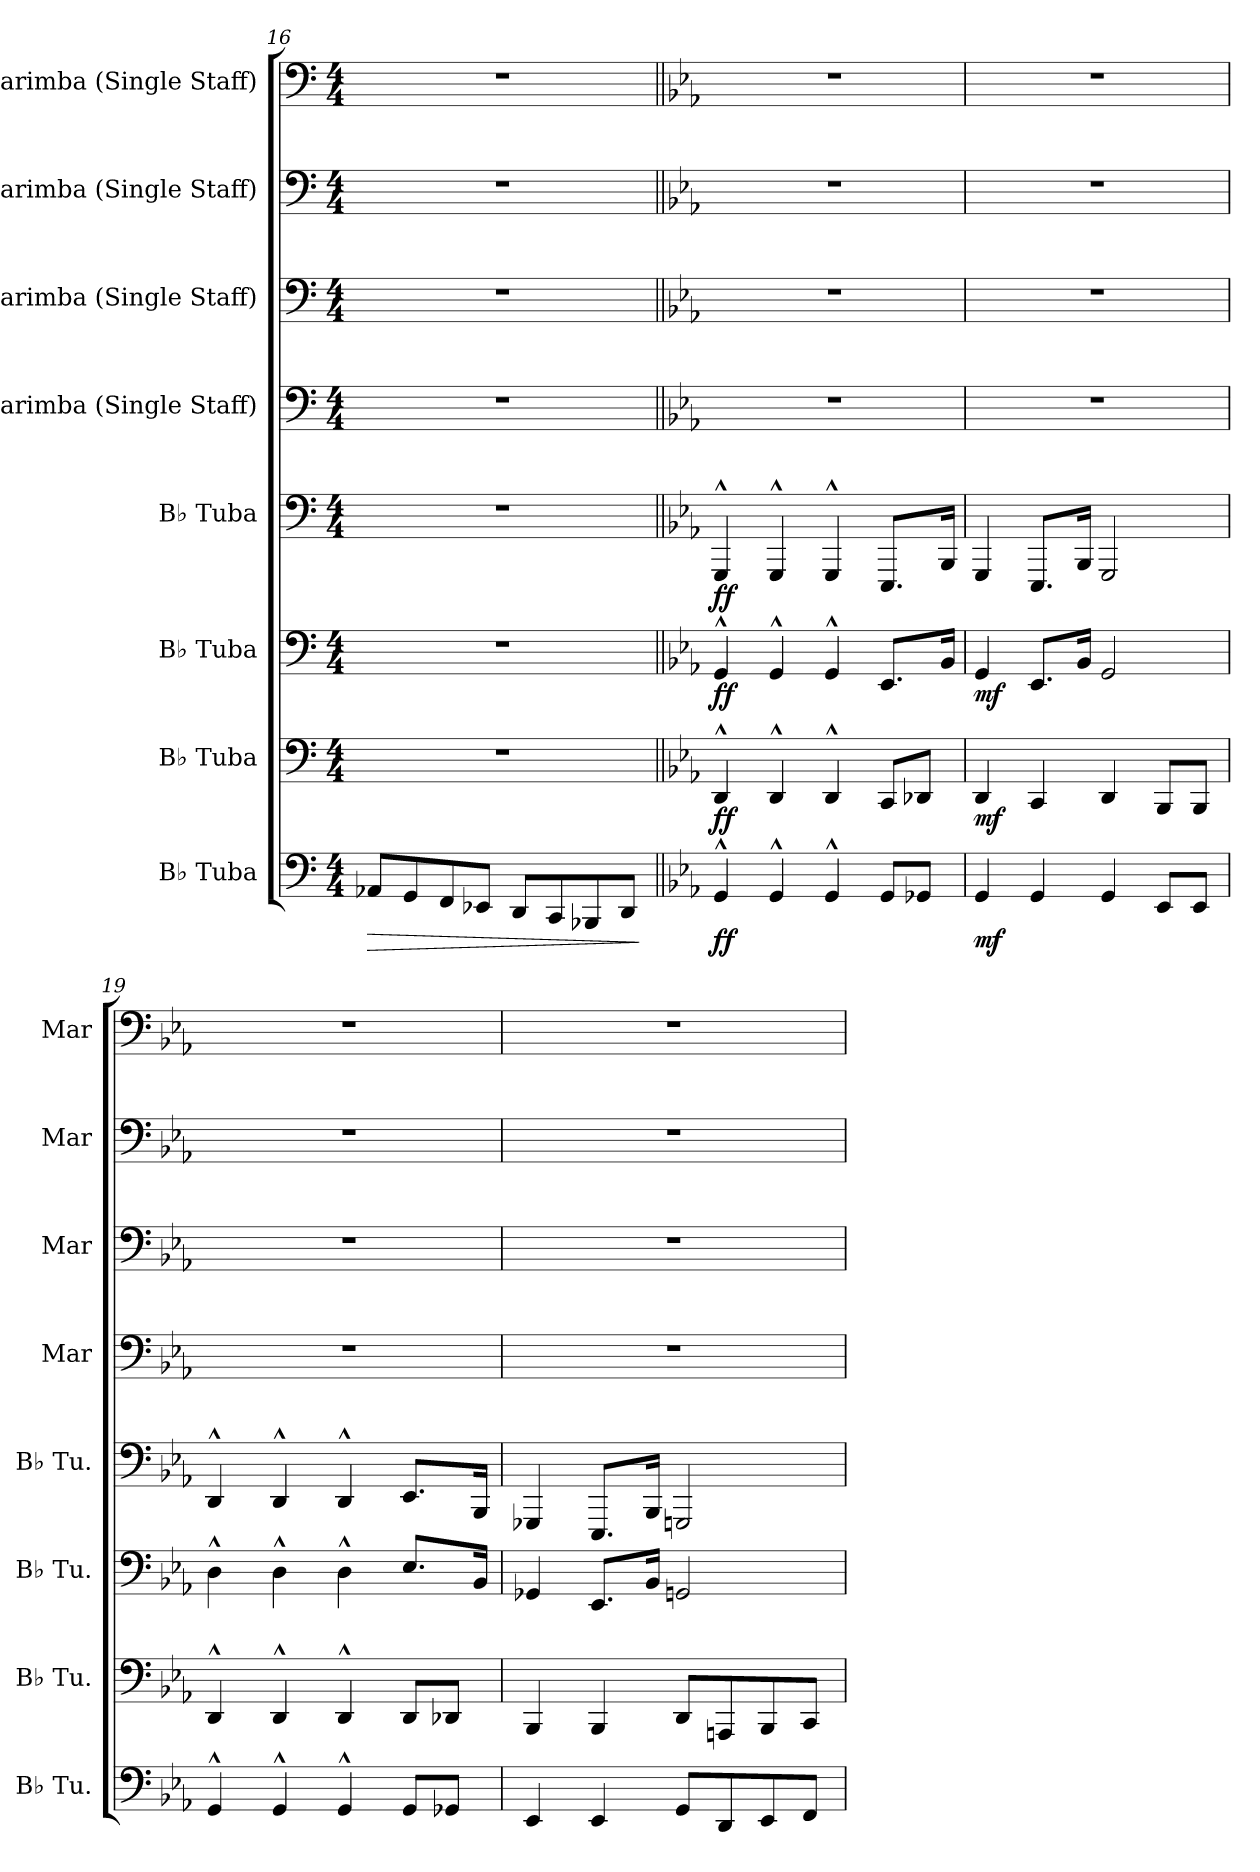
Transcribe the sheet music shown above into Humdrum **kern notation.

**kern	**dynam	**kern	**dynam	**kern	**dynam	**kern	**dynam	**kern	**kern	**kern	**kern
*part8	*part8	*part7	*part7	*part6	*part6	*part5	*part5	*part4	*part3	*part2	*part1
*staff8	*staff8	*staff7	*staff7	*staff6	*staff6	*staff5	*staff5	*staff4	*staff3	*staff2	*staff1
*I"B♭ Tuba	*	*I"B♭ Tuba	*	*I"B♭ Tuba	*	*I"B♭ Tuba	*	*I"Marimba (Single Staff)	*I"Marimba (Single Staff)	*I"Marimba (Single Staff)	*I"Marimba (Single Staff)
*I'B♭ Tu.	*	*I'B♭ Tu.	*	*I'B♭ Tu.	*	*I'B♭ Tu.	*	*I'Mar	*I'Mar	*I'Mar	*I'Mar
*clefF4	*	*clefF4	*	*clefF4	*	*clefF4	*	*clefF4	*clefF4	*clefF4	*clefF4
*k[]	*	*k[]	*	*k[]	*	*k[]	*	*k[]	*k[]	*k[]	*k[]
*M4/4	*	*M4/4	*	*M4/4	*	*M4/4	*	*M4/4	*M4/4	*M4/4	*M4/4
=16	=16	=16	=16	=16	=16	=16	=16	=16	=16	=16	=16
!	!LO:HP:b	!	!	!	!	!	!	!	!	!	!
8AA-X/L	>	1r	.	1r	.	1r	.	1r	1r	1r	1r
8GG/	.	.	.	.	.	.	.	.	.	.	.
8FF/	.	.	.	.	.	.	.	.	.	.	.
8EE-X/J	.	.	.	.	.	.	.	.	.	.	.
8DD/L	.	.	.	.	.	.	.	.	.	.	.
8CC/	.	.	.	.	.	.	.	.	.	.	.
8BBB-X/	.	.	.	.	.	.	.	.	.	.	.
8DD/J	.	.	.	.	.	.	.	.	.	.	.
.	]	.	.	.	.	.	.	.	.	.	.
=17||	=17||	=17||	=17||	=17||	=17||	=17||	=17||	=17||	=17||	=17||	=17||
*k[b-e-a-]	*	*k[b-e-a-]	*	*k[b-e-a-]	*	*k[b-e-a-]	*	*k[b-e-a-]	*k[b-e-a-]	*k[b-e-a-]	*k[b-e-a-]
*	*	*	*	*	*	*	*	*	*	*	*MM100
!	!LO:DY:b	!	!LO:DY:b	!	!LO:DY:b	!	!LO:DY:b	!	!	!	!
4GG^^/	ff	4DD^^/	ff	4GG^^/	ff	4GGG^^/	ff	1r	1r	1r	1r
4GG^^/	.	4DD^^/	.	4GG^^/	.	4GGG^^/	.	.	.	.	.
4GG^^/	.	4DD^^/	.	4GG^^/	.	4GGG^^/	.	.	.	.	.
8GG/L	.	8CC/L	.	8.EE-/L	.	8.EEE-/L	.	.	.	.	.
8GG-X/J	.	8DD-X/J	.	.	.	.	.	.	.	.	.
.	.	.	.	16BB-/Jk	.	16BBB-/Jk	.	.	.	.	.
=18	=18	=18	=18	=18	=18	=18	=18	=18	=18	=18	=18
!	!LO:DY:b	!	!LO:DY:b	!	!LO:DY:b	!	!	!	!	!	!
4GG/	mf	4DD/	mf	4GG/	mf	4GGG/	.	1r	1r	1r	1r
4GG/	.	4CC/	.	8.EE-/L	.	8.EEE-/L	.	.	.	.	.
.	.	.	.	16BB-/Jk	.	16BBB-/Jk	.	.	.	.	.
4GG/	.	4DD/	.	2GG/	.	2GGG/	.	.	.	.	.
8EE-/L	.	8BBB-/L	.	.	.	.	.	.	.	.	.
8EE-/J	.	8BBB-/J	.	.	.	.	.	.	.	.	.
!!LO:LB:g=z
=19	=19	=19	=19	=19	=19	=19	=19	=19	=19	=19	=19
4GG^^/	.	4DD^^/	.	4D^^\	.	4DD^^/	.	1r	1r	1r	1r
4GG^^/	.	4DD^^/	.	4D^^\	.	4DD^^/	.	.	.	.	.
4GG^^/	.	4DD^^/	.	4D^^\	.	4DD^^/	.	.	.	.	.
8GG/L	.	8DD/L	.	8.E-/L	.	8.EE-/L	.	.	.	.	.
8GG-X/J	.	8DD-X/J	.	.	.	.	.	.	.	.	.
.	.	.	.	16BB-/Jk	.	16BBB-/Jk	.	.	.	.	.
=20	=20	=20	=20	=20	=20	=20	=20	=20	=20	=20	=20
4EE-/	.	4BBB-/	.	4GG-X/	.	4GGG-X/	.	1r	1r	1r	1r
4EE-/	.	4BBB-/	.	8.EE-/L	.	8.EEE-/L	.	.	.	.	.
.	.	.	.	16BB-/Jk	.	16BBB-/Jk	.	.	.	.	.
8GG/L	.	8DD/L	.	2GGn/	.	2GGGn/	.	.	.	.	.
8DD/	.	8AAAn/	.	.	.	.	.	.	.	.	.
8EE-/	.	8BBB-/	.	.	.	.	.	.	.	.	.
8FF/J	.	8CC/J	.	.	.	.	.	.	.	.	.
=	=	=	=	=	=	=	=	=	=	=	=
*-	*-	*-	*-	*-	*-	*-	*-	*-	*-	*-	*-
